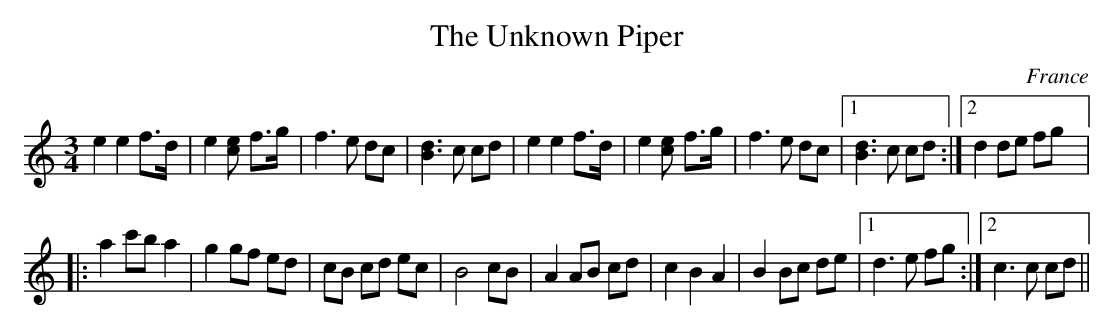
X:1
T:The Unknown Piper
O:France
M:3/4
K:C
e2 e2 f>d | e2 [c2e] f>g | f3e dc |[B3d3] c cd|e2 e2 f>d | e2 [c2e] f>g | f3e dc |1  [B3d3] c cd :|2 d2 de fg |:
a2 c'b a2 | g2 gf ed | cB cd ec | B4 cB |A2 AB cd | c2 B2 A2 | B2 Bc de |1d3e fg :|2 c3c cd||
